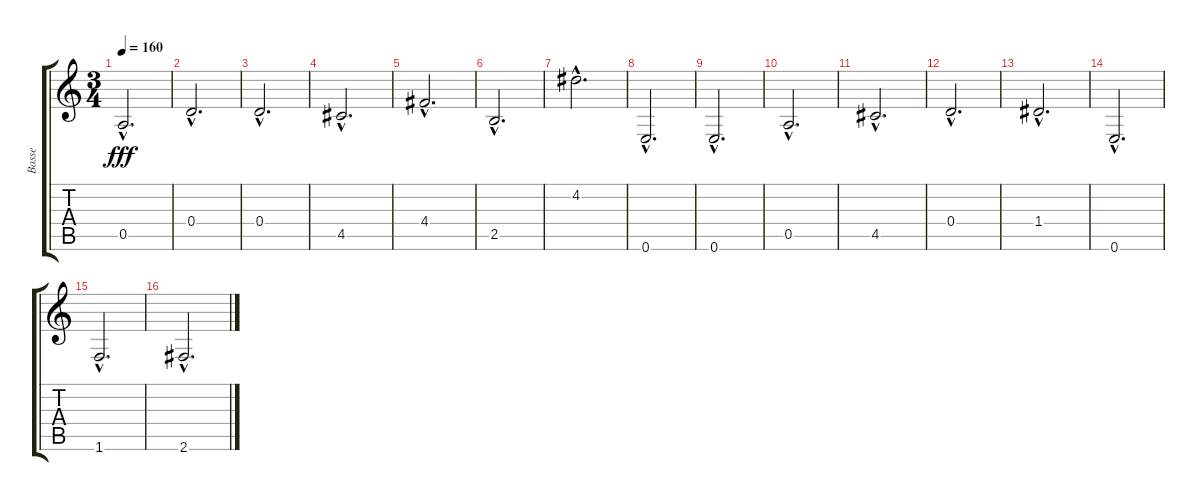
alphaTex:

\track ("Basse" "Basse") {instrument electricbassfinger}
\staff {score tabs}
\tuning (E4 B3 G3 D3 A2 E2) {hide}
\ts (3 4)
\tempo 160
\clef g2
\ks c
0.5{hac}.2{d dy fff} |
0.4{hac}.2{d} |
0.4{hac}.2{d} |
4.5{hac}.2{d} |
4.4{hac}.2{d} |
2.5{hac}.2{d} |
4.2{hac}.2{d} |
0.6{hac}.2{d} |
0.6{hac}.2{d} |
0.5{hac}.2{d} |
4.5{hac}.2{d} |
0.4{hac}.2{d} |
1.4{hac}.2{d} |
0.6{hac}.2{d} |
1.6{hac}.2{d} |
2.6{hac}.2{d}
